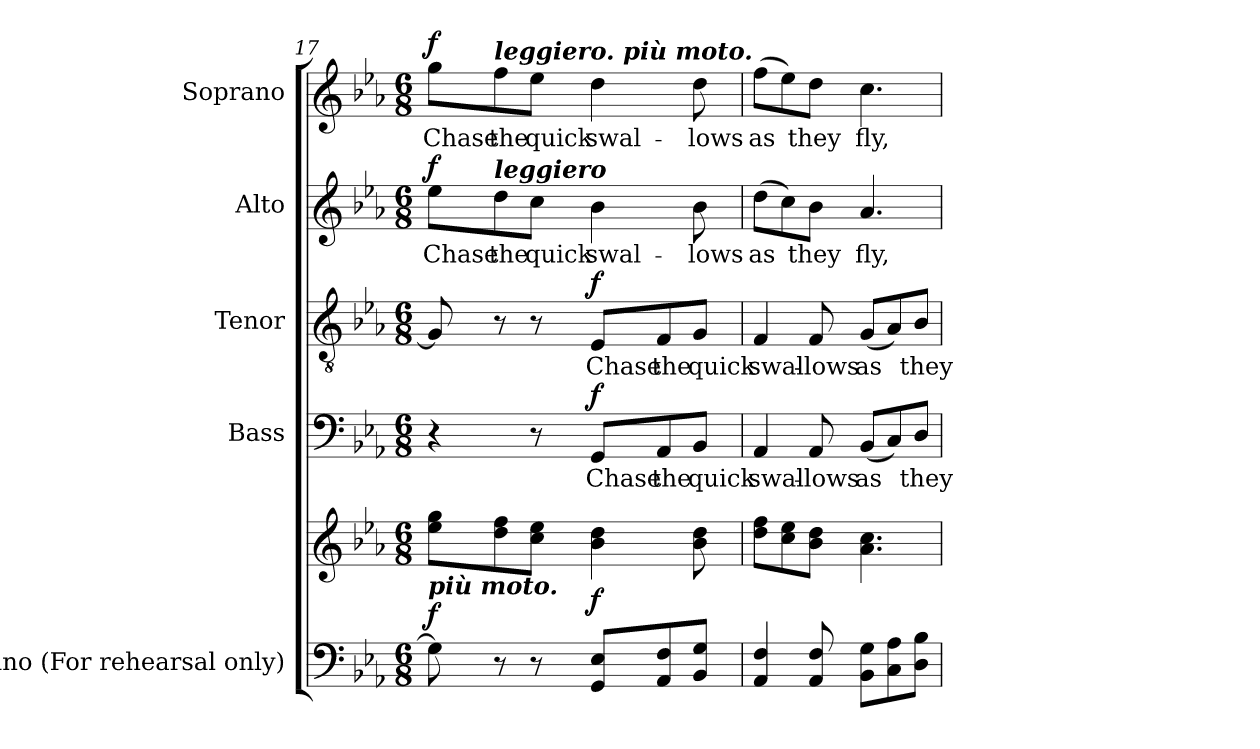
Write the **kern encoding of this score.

**kern	**kern	**dynam	**kern	**text	**dynam	**kern	**text	**dynam	**kern	**text	**dynam	**kern	**text	**dynam
*part5	*part5	*part5	*part4	*part4	*part4	*part3	*part3	*part3	*part2	*part2	*part2	*part1	*part1	*part1
*staff6	*staff5	*staff5/6	*staff4	*staff4	*staff4	*staff3	*staff3	*staff3	*staff2	*staff2	*staff2	*staff1	*staff1	*staff1
*I"Piano (For rehearsal only)	*	*	*I"Bass	*	*	*I"Tenor	*	*	*I"Alto	*	*	*I"Soprano	*	*
*I'Pno.	*	*	*I'B.	*	*	*I'T.	*	*	*I'A.	*	*	*I'S.	*	*
*clefF4	*clefG2	*	*clefF4	*	*	*clefGv2	*	*	*clefG2	*	*	*clefG2	*	*
*	*	*	*	*	*	*ITrd7c12	*	*	*	*	*	*	*	*
*k[b-e-a-]	*k[b-e-a-]	*	*k[b-e-a-]	*	*	*k[b-e-a-]	*	*	*k[b-e-a-]	*	*	*k[b-e-a-]	*	*
*E-:	*E-:	*	*E-:	*	*	*E-:	*	*	*E-:	*	*	*E-:	*	*
*M6/8	*M6/8	*	*M6/8	*	*	*M6/8	*	*	*M6/8	*	*	*M6/8	*	*
=17	=17	=17	=17	=17	=17	=17	=17	=17	=17	=17	=17	=17	=17	=17
!	!	!	!	!	!	!	!	!	!	!LO:LY:b:color=#000000	!	!	!	!
!	!LO:TX:b:Bi:t=più moto.	!	!	!	!	!	!	!	!	!	!	!	!	!
!	!	!	!	!	!	!	!	!	!	!	!	!	!LO:LY:b:color=#000000	!
8Gi\]	8ee-i\ 8ggiL	f	4r	.	.	8GGi/]	.	.	8ee-i\L	Chase	f	8ggi\L	Chase	f
!	!	!	!	!	!	!	!	!	!	!LO:LY:b:color=#000000	!	!	!	!
!	!	!	!	!	!	!	!	!	!	!	!	!LO:TX:a:Bi:t=leggiero. più moto.	!	!
!	!	!	!	!	!	!	!	!	!LO:TX:a:Bi:t=leggiero	!	!	!	!	!
!	!	!	!	!	!	!	!	!	!	!	!	!	!LO:LY:b:color=#000000	!
8r	8ddi\ 8ffi	.	.	.	.	8r	.	.	8ddi\	the	.	8ffi\	the	.
!	!	!	!	!	!	!	!	!	!	!LO:LY:b:color=#000000	!	!	!	!
!	!	!	!	!	!	!	!	!	!	!	!	!	!LO:LY:b:color=#000000	!
8r	8cci\ 8ee-iJ	.	8r	.	.	8r	.	.	8cci\J	quick	.	8ee-i\J	quick	.
!	!	!	!	!LO:LY:b:color=#000000	!	!	!	!	!	!	!	!	!	!
!	!	!	!	!	!	!	!LO:LY:b:color=#000000	!	!	!	!	!	!	!
!	!	!	!	!	!	!	!	!	!	!LO:LY:b:color=#000000	!	!	!	!
!	!	!	!	!	!	!	!	!	!	!	!	!	!LO:LY:b:color=#000000	!
8GGi/ 8E-iL	4b-i\ 4ddi	f	8GGi/L	Chase	f	8EE-i/L	Chase	f	4b-i\	swal-	.	4ddi\	swal-	.
!	!	!	!	!LO:LY:b:color=#000000	!	!	!	!	!	!	!	!	!	!
!	!	!	!	!	!	!	!LO:LY:b:color=#000000	!	!	!	!	!	!	!
8AA-i/ 8Fi	.	.	8AA-i/	the	.	8FFi/	the	.	.	.	.	.	.	.
!	!	!	!	!LO:LY:b:color=#000000	!	!	!	!	!	!	!	!	!	!
!	!	!	!	!	!	!	!LO:LY:b:color=#000000	!	!	!	!	!	!	!
!	!	!	!	!	!	!	!	!	!	!LO:LY:b:color=#000000	!	!	!	!
!	!	!	!	!	!	!	!	!	!	!	!	!	!LO:LY:b:color=#000000	!
8BB-i/ 8GiJ	8b-i\ 8ddi	.	8BB-i/J	quick	.	8GGi/J	quick	.	8b-i\	-lows	.	8ddi\	-lows	.
!!LO:LB:g=z
=18	=18	=18	=18	=18	=18	=18	=18	=18	=18	=18	=18	=18	=18	=18
!	!	!	!	!LO:LY:b:color=#000000	!	!	!	!	!	!	!	!	!	!
!	!	!	!	!	!	!	!LO:LY:b:color=#000000	!	!	!	!	!	!	!
!	!	!	!	!	!	!	!	!	!	!LO:LY:b:color=#000000	!	!	!	!
!	!	!	!	!	!	!	!	!	!	!	!	!	!LO:LY:b:color=#000000	!
4AA-i/ 4Fi	8ddi\ 8ffiL	.	4AA-i/	swal-	.	4FFi/	swal-	.	(8ddi\L	as	.	(8ffi\L	as	.
.	8cci\ 8ee-i	.	.	.	.	.	.	.	8cci\)	.	.	8ee-i\)	.	.
!	!	!	!	!LO:LY:b:color=#000000	!	!	!	!	!	!	!	!	!	!
!	!	!	!	!	!	!	!LO:LY:b:color=#000000	!	!	!	!	!	!	!
!	!	!	!	!	!	!	!	!	!	!LO:LY:b:color=#000000	!	!	!	!
!	!	!	!	!	!	!	!	!	!	!	!	!	!LO:LY:b:color=#000000	!
8AA-i/ 8Fi	8b-i\ 8ddiJ	.	8AA-i/	-lows	.	8FFi/	-lows	.	8b-i\J	they	.	8ddi\J	they	.
!	!	!	!	!LO:LY:b:color=#000000	!	!	!	!	!	!	!	!	!	!
!	!	!	!	!	!	!	!LO:LY:b:color=#000000	!	!	!	!	!	!	!
!	!	!	!	!	!	!	!	!	!	!LO:LY:b:color=#000000	!	!	!	!
!	!	!	!	!	!	!	!	!	!	!	!	!	!LO:LY:b:color=#000000	!
8BB-i\ 8GiL	4.a-i\ 4.cci	.	(8BB-i/L	as	.	(8GGi/L	as	.	4.a-i/	fly,	.	4.cci\	fly,	.
8Ci\ 8A-i	.	.	8Ci/)	.	.	8AA-i/)	.	.	.	.	.	.	.	.
!	!	!	!	!LO:LY:b:color=#000000	!	!	!	!	!	!	!	!	!	!
!	!	!	!	!	!	!	!LO:LY:b:color=#000000	!	!	!	!	!	!	!
8Di\ 8B-iJ	.	.	8Di/J	they	.	8BB-i/J	they	.	.	.	.	.	.	.
=	=	=	=	=	=	=	=	=	=	=	=	=	=	=
*-	*-	*-	*-	*-	*-	*-	*-	*-	*-	*-	*-	*-	*-	*-
